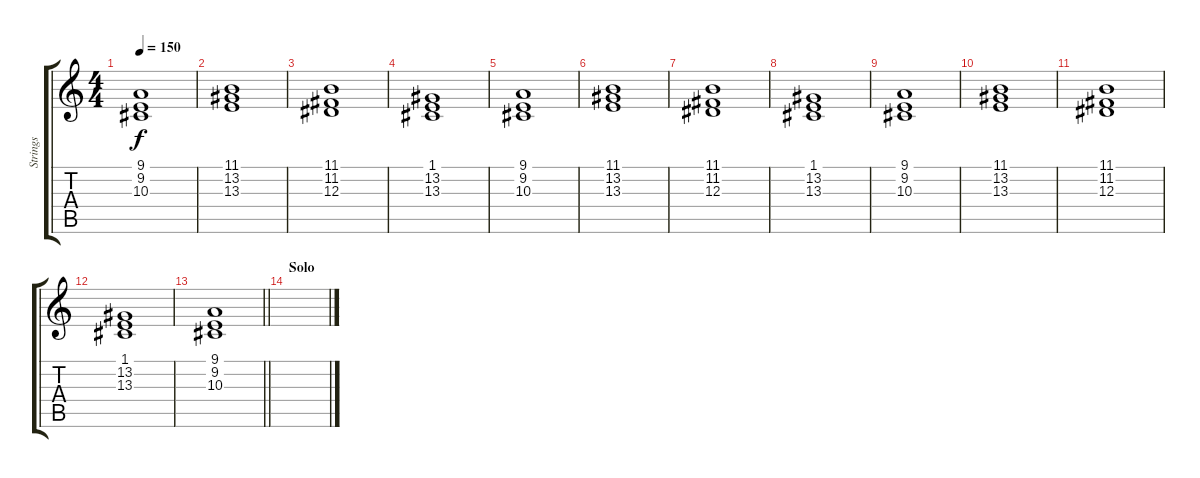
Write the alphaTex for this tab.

\track ("Strings" "Strings") {instrument stringensemble1}
\staff {score tabs}
\tuning (C4 G3 Eb3 Bb2 F2 C2) {hide}
\ts (4 4)
\tempo 150
\clef g2
\ks c
(9.1 9.2 10.3).1{dy f} |
(11.1 13.2 13.3).1 |
(11.1 11.2 12.3).1 |
(1.1 13.2 13.3).1 |
(9.1 9.2 10.3).1 |
(11.1 13.2 13.3).1 |
(11.1 11.2 12.3).1 |
(1.1 13.2 13.3).1 |
(9.1 9.2 10.3).1 |
(11.1 13.2 13.3).1 |
(11.1 11.2 12.3).1 |
(1.1 13.2 13.3).1 |
\barLineRight lightlight
(9.1 9.2 10.3).1 |
\section ("" "Solo")
